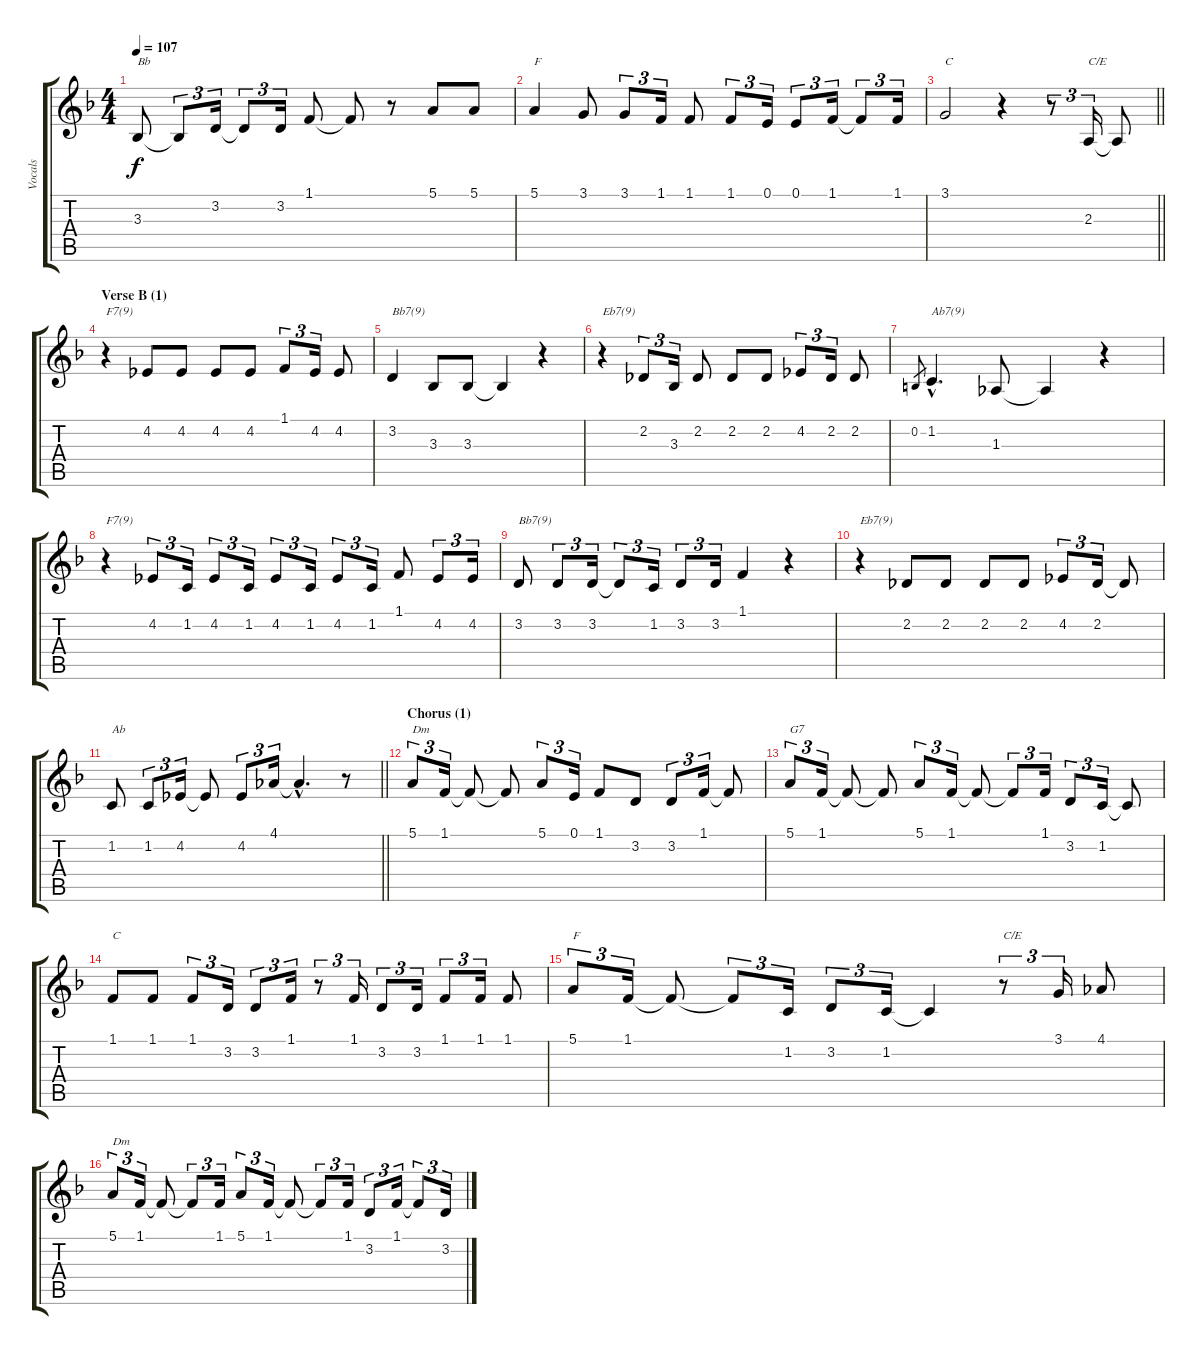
\track ("Vocals" "Vocals") {instrument sopranosax}
\staff {score tabs}
\tuning (E4 B3 G3 D3 A2 E2) {hide}
\ts (4 4)
\tempo 107
\clef g2
\ks dminor
3.3.8{txt "Bb" dy f} 3.3{t}.8{tu (3 2)} 3.2.16{tu (3 2)} 3.2{t}.8{tu (3 2)} 3.2.16{tu (3 2)} 1.1.8 1.1{t}.8 r.8 5.1.8 5.1.8 |
5.1.4{txt "F"} 3.1.8 3.1.8{tu (3 2)} 1.1.16{tu (3 2)} 1.1.8 1.1.8{tu (3 2)} 0.1.16{tu (3 2)} 0.1.8{tu (3 2)} 1.1.16{tu (3 2)} 1.1{t}.8{tu (3 2)} 1.1.16{tu (3 2)} |
\barLineRight lightlight
3.1.2{txt "C"} r.4 r.8{tu (3 2)} 2.3.16{tu (3 2) txt "C/E"} 2.3{t}.8 |
\section ("" "Verse B (1)")
r.4{txt "F7(9)"} 4.2.8 4.2.8 4.2.8 4.2.8 1.1.8{tu (3 2)} 4.2.16{tu (3 2)} 4.2.8 |
3.2.4{txt "Bb7(9)"} 3.3.8 3.3.8 3.3{t}.4 r.4 |
r.4{txt "Eb7(9)"} 2.2.8{tu (3 2)} 3.3.16{tu (3 2)} 2.2.8 2.2.8 2.2.8 4.2.8{tu (3 2)} 2.2.16{tu (3 2)} 2.2.8 |
0.2.8{gr} 1.2{hac}.4{d txt "Ab7(9)"} 1.3.8 1.3{t}.4 r.4 |
r.4{txt "F7(9)"} 4.2.8{tu (3 2)} 1.2.16{tu (3 2)} 4.2.8{tu (3 2)} 1.2.16{tu (3 2)} 4.2.8{tu (3 2)} 1.2.16{tu (3 2)} 4.2.8{tu (3 2)} 1.2.16{tu (3 2)} 1.1.8 4.2.8{tu (3 2)} 4.2.16{tu (3 2)} |
3.2.8{txt "Bb7(9)"} 3.2.8{tu (3 2)} 3.2.16{tu (3 2)} 3.2{t}.8{tu (3 2)} 1.2.16{tu (3 2)} 3.2.8{tu (3 2)} 3.2.16{tu (3 2)} 1.1.4 r.4 |
r.4{txt "Eb7(9)"} 2.2.8 2.2.8 2.2.8 2.2.8 4.2.8{tu (3 2)} 2.2.16{tu (3 2)} 2.2{t}.8 |
\barLineRight lightlight
1.2.8{txt "Ab"} 1.2.8{tu (3 2)} 4.2.16{tu (3 2)} 4.2{t}.8 4.2.8{tu (3 2)} 4.1.16{tu (3 2)} 4.1{hac t}.4{d} r.8 |
\section ("" "Chorus (1)")
5.1.8{tu (3 2) txt "Dm"} 1.1.16{tu (3 2)} 1.1{t}.8 1.1{t}.8 5.1.8{tu (3 2)} 0.1.16{tu (3 2)} 1.1.8 3.2.8 3.2.8{tu (3 2)} 1.1.16{tu (3 2)} 1.1{t}.8 |
5.1.8{tu (3 2) txt "G7"} 1.1.16{tu (3 2)} 1.1{t}.8 1.1{t}.8 5.1.8{tu (3 2)} 1.1.16{tu (3 2)} 1.1{t}.8 1.1{t}.8{tu (3 2)} 1.1.16{tu (3 2)} 3.2.8{tu (3 2)} 1.2.16{tu (3 2)} 1.2{t}.8 |
1.1.8{txt "C"} 1.1.8 1.1.8{tu (3 2)} 3.2.16{tu (3 2)} 3.2.8{tu (3 2)} 1.1.16{tu (3 2)} r.8{tu (3 2)} 1.1.16{tu (3 2)} 3.2.8{tu (3 2)} 3.2.16{tu (3 2)} 1.1.8{tu (3 2)} 1.1.16{tu (3 2)} 1.1.8 |
5.1.8{tu (3 2) txt "F"} 1.1.16{tu (3 2)} 1.1{t}.8 1.1{t}.8{tu (3 2)} 1.2.16{tu (3 2)} 3.2.8{tu (3 2)} 1.2.16{tu (3 2)} 1.2{t}.4 r.8{tu (3 2) txt "C/E"} 3.1.16{tu (3 2)} 4.1.8 |
5.1.8{tu (3 2) txt "Dm"} 1.1.16{tu (3 2)} 1.1{t}.8 1.1{t}.8{tu (3 2)} 1.1.16{tu (3 2)} 5.1.8{tu (3 2)} 1.1.16{tu (3 2)} 1.1{t}.8 1.1{t}.8{tu (3 2)} 1.1.16{tu (3 2)} 3.2.8{tu (3 2)} 1.1.16{tu (3 2)} 1.1{t}.8{tu (3 2)} 3.2.16{tu (3 2)}
